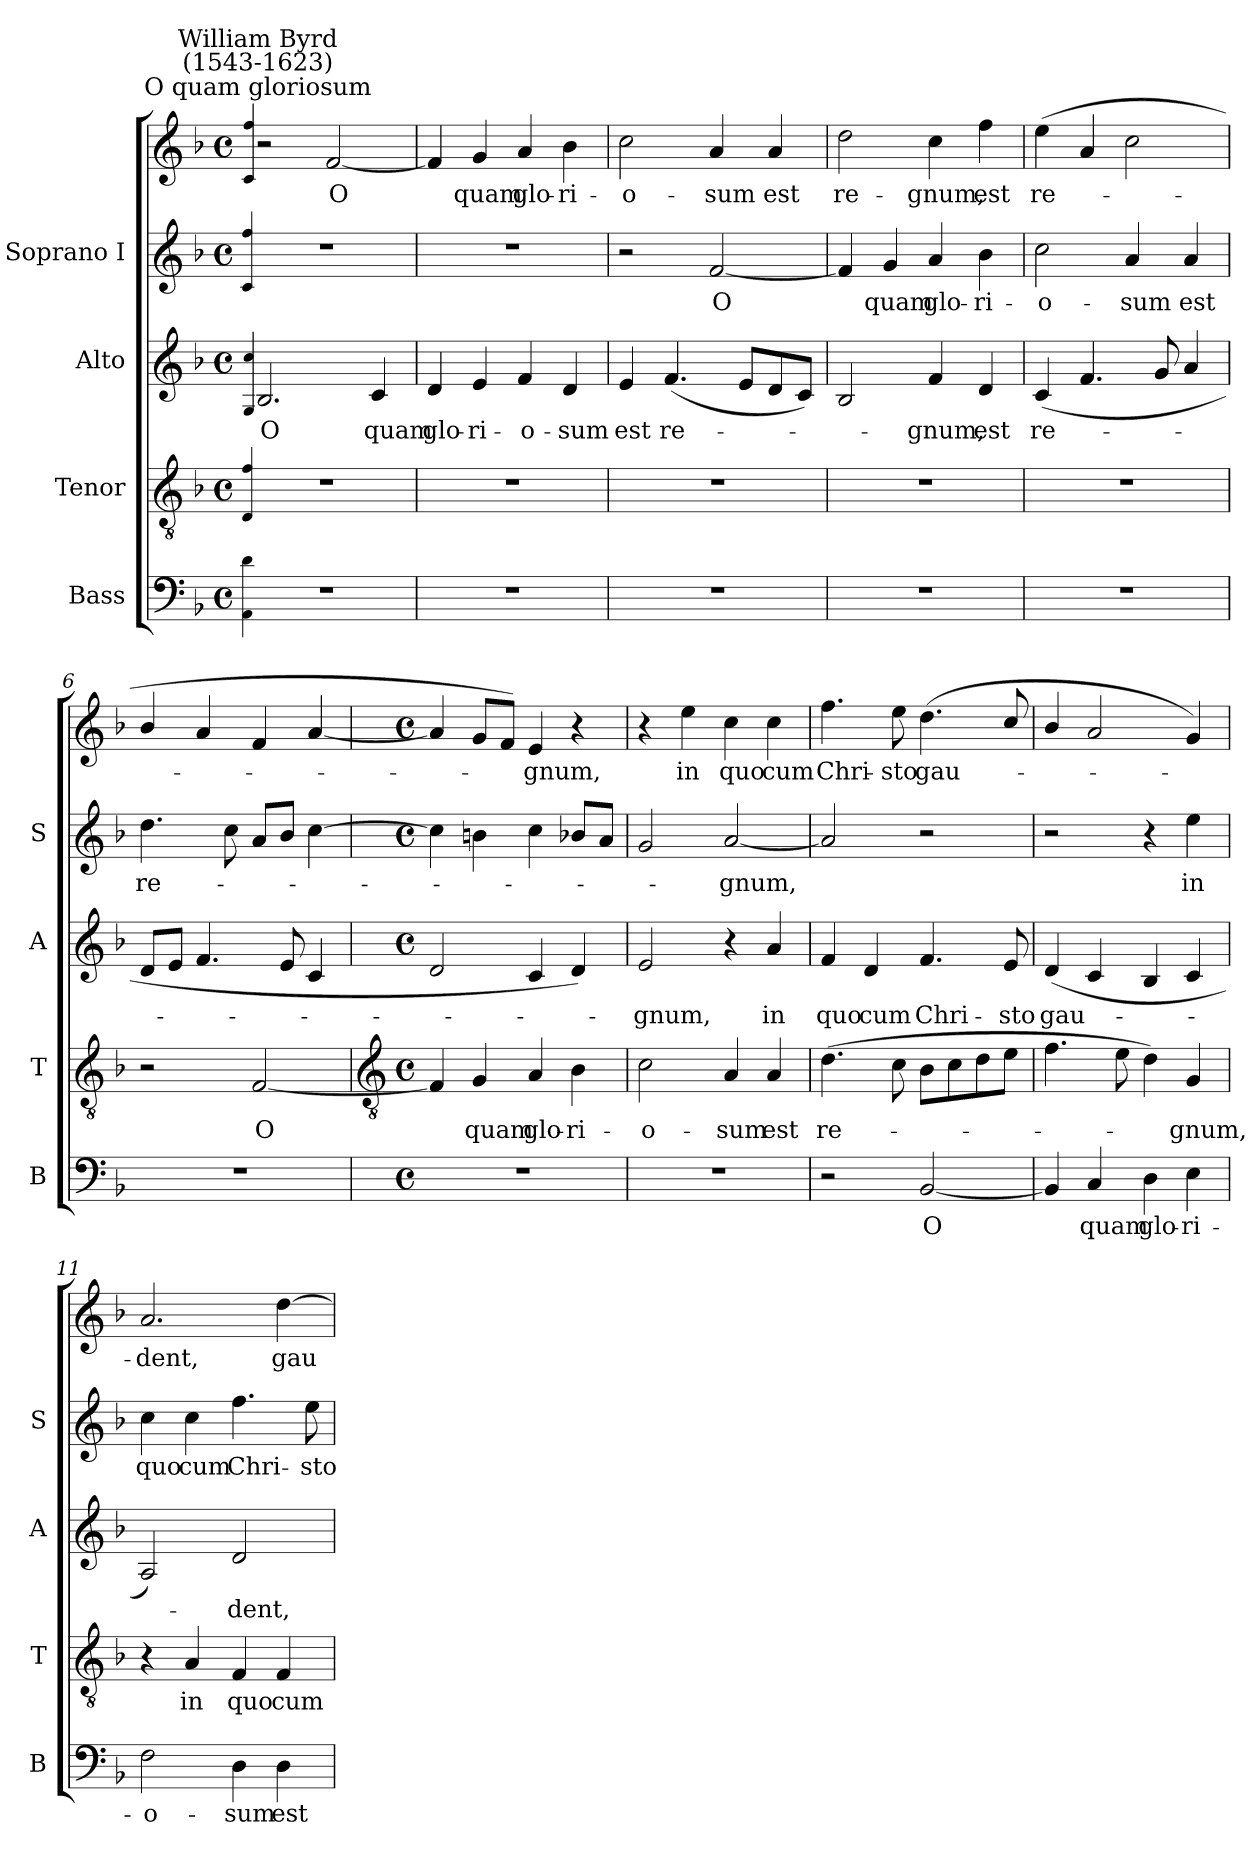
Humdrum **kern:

**kern	**text	**kern	**text	**kern	**text	**kern	**text	**kern	**text
*part4	*part4	*part3	*part3	*part2	*part2	*part1	*part1	*part1	*part1
*staff5	*staff5	*staff4	*staff4	*staff3	*staff3	*staff2	*staff2	*staff1	*staff1
*I"Bass	*	*I"Tenor	*	*I"Alto	*	*I"Soprano I	*	*	*
*I'B	*	*I'T	*	*I'A	*	*I'S	*	*	*
*clefF4	*	*clefGv2	*	*clefG2	*	*clefG2	*	*clefG2	*
*k[b-]	*	*k[b-]	*	*k[b-]	*	*k[b-]	*	*k[b-]	*
*F:	*	*F:	*	*F:	*	*F:	*	*F:	*
*M4/4	*	*M4/4	*	*M4/4	*	*M4/4	*	*M4/4	*
*met(c)	*	*met(c)	*	*met(c)	*	*met(c)	*	*met(c)	*
=1	=1	=1	=1	=1	=1	=1	=1	=1	=1
4qqAA 4qqd	.	4qqD 4qqf	.	4qqG 4qqcc	.	4qqc 4qqff	.	4qqc 4qqff	.
!	!	!	!	!	!	!	!	!LO:TX:a:cj:t=O quam gloriosum	!
!	!	!	!	!	!	!	!	!LO:TX:a:cj:t=William Byrd\n(1543-1623)	!
!	!	!	!	!	!LO:LY:b	!	!	!	!
1r	.	1r	.	2.B-	O	1r	.	2r	.
!	!	!	!	!	!	!	!	!	!LO:LY:b
.	.	.	.	.	.	.	.	[2f	O
!	!	!	!	!	!LO:LY:b	!	!	!	!
.	.	.	.	4c	quam	.	.	.	.
=2	=2	=2	=2	=2	=2	=2	=2	=2	=2
!	!	!	!	!	!LO:LY:b	!	!	!	!
1r	.	1r	.	4d	glo-	1r	.	4f]	.
!	!	!	!	!	!LO:LY:b	!	!	!	!LO:LY:b
.	.	.	.	4e	-ri-	.	.	4g	quam
!	!	!	!	!	!LO:LY:b	!	!	!	!LO:LY:b
.	.	.	.	4f	-o-	.	.	4a	glo-
!	!	!	!	!	!LO:LY:b	!	!	!	!LO:LY:b
.	.	.	.	4d	-sum	.	.	4b-	-ri-
=3	=3	=3	=3	=3	=3	=3	=3	=3	=3
!	!	!	!	!	!LO:LY:b	!	!	!	!LO:LY:b
1r	.	1r	.	4e	est	2r	.	2cc	-o-
!	!	!	!	!	!LO:LY:b	!	!	!	!
.	.	.	.	(<4.f	re-	.	.	.	.
!	!	!	!	!	!	!	!LO:LY:b	!	!LO:LY:b
.	.	.	.	.	.	[2f	O	4a	-sum
.	.	.	.	8eL	.	.	.	.	.
!	!	!	!	!	!	!	!	!	!LO:LY:b
.	.	.	.	8d	.	.	.	4a	est
.	.	.	.	8cJ)	.	.	.	.	.
=4	=4	=4	=4	=4	=4	=4	=4	=4	=4
!	!	!	!	!	!	!	!	!	!LO:LY:b
1r	.	1r	.	2B-	.	4f]	.	2dd	re-
!	!	!	!	!	!	!	!LO:LY:b	!	!
.	.	.	.	.	.	4g	quam	.	.
!	!	!	!	!	!LO:LY:b	!	!LO:LY:b	!	!LO:LY:b
.	.	.	.	4f	gnum,	4a	glo-	4cc	-gnum,
!	!	!	!	!	!LO:LY:b	!	!LO:LY:b	!	!LO:LY:b
.	.	.	.	4d	est	4b-	-ri-	4ff	est
=5	=5	=5	=5	=5	=5	=5	=5	=5	=5
!	!	!	!	!	!LO:LY:b	!	!LO:LY:b	!	!LO:LY:b
1r	.	1r	.	(<4c	re-	2cc	o-	(<4ee	-re-
.	.	.	.	4.f	.	.	.	4a	.
!	!	!	!	!	!	!	!LO:LY:b	!	!
.	.	.	.	.	.	4a	-sum	2cc	.
.	.	.	.	8g	.	.	.	.	.
!	!	!	!	!	!	!	!LO:LY:b	!	!
.	.	.	.	4a	.	4a	est	.	.
=6	=6	=6	=6	=6	=6	=6	=6	=6	=6
!	!	!	!	!	!	!	!LO:LY:b	!	!
1r	.	2r	.	8dL	.	4.dd	re-	4b-/	.
.	.	.	.	8eJ	.	.	.	.	.
.	.	.	.	4.f	.	.	.	4a	.
.	.	.	.	.	.	8cc	.	.	.
!	!	!	!LO:LY:b	!	!	!	!	!	!
.	.	[2F	O	.	.	8aL	.	4f	.
.	.	.	.	8e	.	8b-J	.	.	.
.	.	.	.	4c	.	[4cc	.	[4a	.
!!LO:LB:g=z
=7	=7	=7	=7	=7	=7	=7	=7	=7	=7
*	*	*clefGv2	*	*	*	*	*	*	*
*M4/4	*	*M4/4	*	*M4/4	*	*M4/4	*	*M4/4	*
*met(c)	*	*met(c)	*	*met(c)	*	*met(c)	*	*met(c)	*
1r	.	4F]	.	2d	.	4cc]	.	4a]	.
!	!	!	!LO:LY:b	!	!	!	!	!	!
.	.	4G	quam	.	.	4bn	.	8gL	.
.	.	.	.	.	.	.	.	8fJ)	.
!	!	!	!LO:LY:b	!	!	!	!	!	!LO:LY:b
.	.	4A	glo-	4c	.	4cc	.	4e	gnum,
!	!	!	!LO:LY:b	!	!	!	!	!	!
.	.	4B-	-ri-	4d)	.	8b-XL	.	4r	.
.	.	.	.	.	.	8aJ	.	.	.
=8	=8	=8	=8	=8	=8	=8	=8	=8	=8
!	!	!	!LO:LY:b	!	!LO:LY:b	!	!	!	!
1r	.	2c	-o-	2e	gnum,	2g	.	4r	.
!	!	!	!	!	!	!	!	!	!LO:LY:b
.	.	.	.	.	.	.	.	4ee	in
!	!	!	!LO:LY:b	!	!	!	!LO:LY:b	!	!LO:LY:b
.	.	4A	-sum	4r	.	[2a	gnum,	4cc	quo
!	!	!	!LO:LY:b	!	!LO:LY:b	!	!	!	!LO:LY:b
.	.	4A	est	4a	in	.	.	4cc	cum
=9	=9	=9	=9	=9	=9	=9	=9	=9	=9
!	!	!	!LO:LY:b	!	!LO:LY:b	!	!	!	!LO:LY:b
2r	.	(>4.d	re-	4f	quo	2a]	.	4.ff	Chri-
!	!	!	!	!	!LO:LY:b	!	!	!	!
.	.	.	.	4d	cum	.	.	.	.
!	!	!	!	!	!	!	!	!	!LO:LY:b
.	.	8c	.	.	.	.	.	8ee	-sto
!	!LO:LY:b	!	!	!	!LO:LY:b	!	!	!	!LO:LY:b
[2BB-	O	8B-L	.	4.f	Chri-	2r	.	(<4.dd	gau-
.	.	8c	.	.	.	.	.	.	.
.	.	8d	.	.	.	.	.	.	.
!	!	!	!	!	!LO:LY:b	!	!	!	!
.	.	8eJ	.	8e	-sto	.	.	8cc/	.
=10	=10	=10	=10	=10	=10	=10	=10	=10	=10
!	!	!	!	!	!LO:LY:b	!	!	!	!
4BB-]	.	4.f	.	(<4d	gau-	2r	.	4b-/	.
!	!LO:LY:b	!	!	!	!	!	!	!	!
4C	quam	.	.	4c	.	.	.	2a	.
.	.	8e	.	.	.	.	.	.	.
!	!LO:LY:b	!	!	!	!	!	!	!	!
4D	glo-	4d)	.	4B-	.	4r	.	.	.
!	!LO:LY:b	!	!LO:LY:b	!	!	!	!LO:LY:b	!	!
4E	-ri-	4G	gnum,	4c	.	4ee	in	4g)	.
=11	=11	=11	=11	=11	=11	=11	=11	=11	=11
!	!LO:LY:b	!	!	!	!	!	!LO:LY:b	!	!LO:LY:b
2F	-o-	4r	.	2A)	.	4cc	quo	2.a	dent,
!	!	!	!LO:LY:b	!	!	!	!LO:LY:b	!	!
.	.	4A	in	.	.	4cc	cum	.	.
!	!LO:LY:b	!	!LO:LY:b	!	!LO:LY:b	!	!LO:LY:b	!	!
4D	-sum	4F	quo	2d	dent,	4.ff	Chri-	.	.
!	!LO:LY:b	!	!LO:LY:b	!	!	!	!	!	!LO:LY:b
4D	est	4F	cum	.	.	.	.	[4dd	gau-
!	!	!	!	!	!	!	!LO:LY:b	!	!
.	.	.	.	.	.	8ee	-sto	.	.
=	=	=	=	=	=	=	=	=	=
*-	*-	*-	*-	*-	*-	*-	*-	*-	*-
